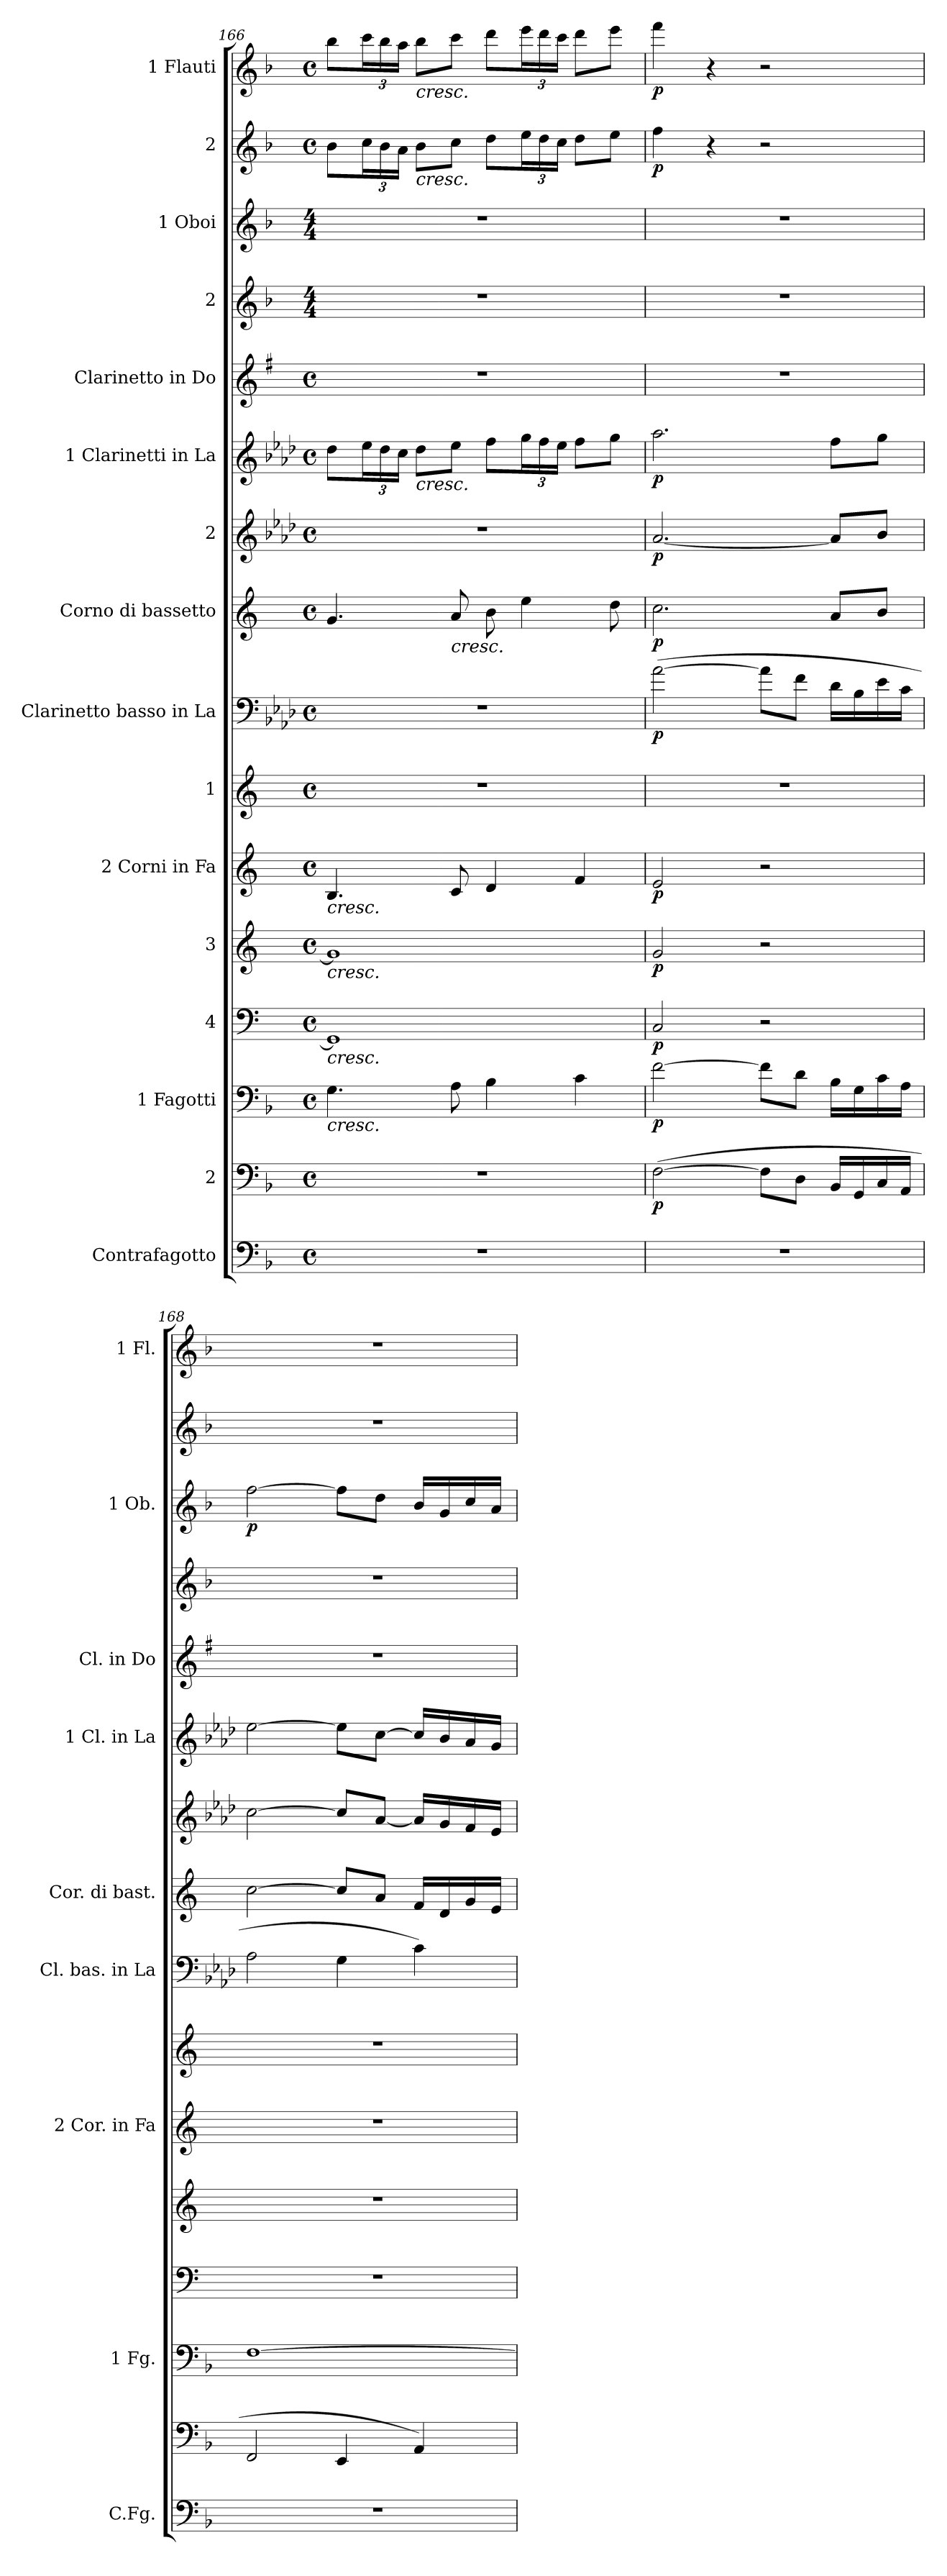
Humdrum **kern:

**kern	**kern	**dynam	**kern	**dynam	**kern	**dynam	**kern	**dynam	**kern	**dynam	**kern	**kern	**dynam	**kern	**dynam	**kern	**dynam	**kern	**dynam	**kern	**kern	**kern	**dynam	**kern	**dynam	**kern	**dynam
*part16	*part15	*part15	*part14	*part14	*part13	*part13	*part12	*part12	*part11	*part11	*part10	*part9	*part9	*part8	*part8	*part7	*part7	*part6	*part6	*part5	*part4	*part3	*part3	*part2	*part2	*part1	*part1
*staff16	*staff15	*staff15	*staff14	*staff14	*staff13	*staff13	*staff12	*staff12	*staff11	*staff11	*staff10	*staff9	*staff9	*staff8	*staff8	*staff7	*staff7	*staff6	*staff6	*staff5	*staff4	*staff3	*staff3	*staff2	*staff2	*staff1	*staff1
*I"Contrafagotto	*I"2	*	*I"1  Fagotti	*	*I"4	*	*I"3	*	*I"2  Corni in Fa	*	*I"1	*I"Clarinetto basso in La	*	*I"Corno di bassetto	*	*I"2	*	*I"1  Clarinetti in La	*	*I"Clarinetto in Do	*I"2	*I"1  Oboi	*	*I"2	*	*I"1  Flauti	*
*I'C.Fg.	*	*	*I'1  Fg.	*	*	*	*	*	*I'2  Cor. in Fa	*	*	*I'Cl. bas. in La	*	*I'Cor. di bast.	*	*	*	*I'1  Cl. in La	*	*I'Cl. in Do	*	*I'1  Ob.	*	*	*	*I'1  Fl.	*
*clefF4	*clefF4	*	*clefF4	*	*clefF4	*	*clefG2	*	*clefG2	*	*clefG2	*clefF4	*	*clefG2	*	*clefG2	*	*clefG2	*	*clefG2	*clefG2	*clefG2	*	*clefG2	*	*clefG2	*
*ITrd7c12	*	*	*	*	*ITrd4c7	*	*ITrd4c7	*	*ITrd4c7	*	*ITrd4c7	*ITrd2c3	*	*ITrd4c7	*	*ITrd2c3	*	*ITrd2c3	*	*ITrd1c2	*	*	*	*	*	*	*
*k[b-]	*k[b-]	*	*k[b-]	*	*k[b-]	*	*k[b-]	*	*k[b-]	*	*k[b-]	*k[b-]	*	*k[b-]	*	*k[b-]	*	*k[b-]	*	*k[b-]	*k[b-]	*k[b-]	*	*k[b-]	*	*k[b-]	*
*M4/4	*M4/4	*	*M4/4	*	*M4/4	*	*M4/4	*	*M4/4	*	*M4/4	*M4/4	*	*M4/4	*	*M4/4	*	*M4/4	*	*M4/4	*M4/4	*M4/4	*	*M4/4	*	*M4/4	*
*met(c)	*met(c)	*	*met(c)	*	*met(c)	*	*met(c)	*	*met(c)	*	*met(c)	*met(c)	*	*met(c)	*	*met(c)	*	*met(c)	*	*met(c)	*	*	*	*met(c)	*	*met(c)	*
=166	=166	=166	=166	=166	=166	=166	=166	=166	=166	=166	=166	=166	=166	=166	=166	=166	=166	=166	=166	=166	=166	=166	=166	=166	=166	=166	=166
!	!	!	!	!	!	!	!	!	!LO:TX:b:i:t=cresc.	!	!	!	!	!	!	!	!	!	!	!	!	!	!	!	!	!	!
!	!	!	!	!	!	!	!LO:TX:b:i:t=cresc.	!	!	!	!	!	!	!	!	!	!	!	!	!	!	!	!	!	!	!	!
!	!	!	!	!	!LO:TX:b:i:t=cresc.	!	!	!	!	!	!	!	!	!	!	!	!	!	!	!	!	!	!	!	!	!	!
!	!	!	!LO:TX:b:i:t=cresc.	!	!	!	!	!	!	!	!	!	!	!	!	!	!	!	!	!	!	!	!	!	!	!	!
1r	1r	.	4.G\	.	1CC]	.	1c]	.	4.E/	.	1r	1r	.	4.c/	.	1r	.	8b-\L	.	1r	1r	1r	.	8b-\L	.	8bb-\L	.
*	*	*	*	*	*	*	*	*	*	*	*	*	*	*	*	*	*	*Xbrackettup	*	*	*	*	*	*Xbrackettup	*	*Xbrackettup	*
.	.	.	.	.	.	.	.	.	.	.	.	.	.	.	.	.	.	24cc\L	.	.	.	.	.	24cc\L	.	24ccc\L	.
.	.	.	.	.	.	.	.	.	.	.	.	.	.	.	.	.	.	24b-\	.	.	.	.	.	24b-\	.	24bb-\	.
.	.	.	.	.	.	.	.	.	.	.	.	.	.	.	.	.	.	24a\JJ	.	.	.	.	.	24a\JJ	.	24aa\JJ	.
!	!	!	!	!	!	!	!	!	!	!	!	!	!	!	!	!	!	!	!	!	!	!	!	!	!	!LO:TX:b:i:t=cresc.	!
!	!	!	!	!	!	!	!	!	!	!	!	!	!	!	!	!	!	!	!	!	!	!	!	!LO:TX:b:i:t=cresc.	!	!	!
!	!	!	!	!	!	!	!	!	!	!	!	!	!	!	!	!	!	!LO:TX:b:i:t=cresc.	!	!	!	!	!	!	!	!	!
.	.	.	.	.	.	.	.	.	.	.	.	.	.	.	.	.	.	8b-\L	.	.	.	.	.	8b-\L	.	8bb-\L	.
!	!	!	!	!	!	!	!	!	!	!	!	!	!	!LO:TX:b:i:t=cresc.	!	!	!	!	!	!	!	!	!	!	!	!	!
.	.	.	8A\	.	.	.	.	.	8F/	.	.	.	.	8d/	.	.	.	8cc\J	.	.	.	.	.	8cc\J	.	8ccc\J	.
.	.	.	4B-\	.	.	.	.	.	4G/	.	.	.	.	8e\	.	.	.	8dd\L	.	.	.	.	.	8dd\L	.	8ddd\L	.
.	.	.	.	.	.	.	.	.	.	.	.	.	.	4a\	.	.	.	24ee\L	.	.	.	.	.	24ee\L	.	24eee\L	.
.	.	.	.	.	.	.	.	.	.	.	.	.	.	.	.	.	.	24dd\	.	.	.	.	.	24dd\	.	24ddd\	.
.	.	.	.	.	.	.	.	.	.	.	.	.	.	.	.	.	.	24cc\JJ	.	.	.	.	.	24cc\JJ	.	24ccc\JJ	.
.	.	.	4c\	.	.	.	.	.	4B-/	.	.	.	.	.	.	.	.	8dd\L	.	.	.	.	.	8dd\L	.	8ddd\L	.
.	.	.	.	.	.	.	.	.	.	.	.	.	.	8g\	.	.	.	8ee\J	.	.	.	.	.	8ee\J	.	8eee\J	.
=167	=167	=167	=167	=167	=167	=167	=167	=167	=167	=167	=167	=167	=167	=167	=167	=167	=167	=167	=167	=167	=167	=167	=167	=167	=167	=167	=167
!	!	!LO:DY:b	!	!LO:DY:b	!	!LO:DY:b	!	!LO:DY:b	!	!LO:DY:b	!	!	!LO:DY:b	!	!LO:DY:b	!	!LO:DY:b	!	!LO:DY:b	!	!	!	!	!	!LO:DY:b	!	!LO:DY:b
1r	([2F\	p	[2f\	p	2FF/	p	2c/	p	2A/	p	1r	([2f\	p	2.f\	p	[2.f/	p	2.ff\	p	1r	1r	1r	.	4ff\	p	4fff\	p
.	.	.	.	.	.	.	.	.	.	.	.	.	.	.	.	.	.	.	.	.	.	.	.	4r	.	4r	.
.	8F\L]	.	8f\L]	.	2r	.	2r	.	2r	.	.	8f\L]	.	.	.	.	.	.	.	.	.	.	.	2r	.	2r	.
.	8D\J	.	8d\J	.	.	.	.	.	.	.	.	8d\J	.	.	.	.	.	.	.	.	.	.	.	.	.	.	.
.	16BB-/LL	.	16B-\LL	.	.	.	.	.	.	.	.	16B-\LL	.	8d/L	.	8f/L]	.	8dd\L	.	.	.	.	.	.	.	.	.
.	16GG/	.	16G\	.	.	.	.	.	.	.	.	16G\	.	.	.	.	.	.	.	.	.	.	.	.	.	.	.
.	16C/	.	16c\	.	.	.	.	.	.	.	.	16c\	.	8e/J	.	8g/J	.	8ee\J	.	.	.	.	.	.	.	.	.
.	16AA/JJ	.	16A\JJ	.	.	.	.	.	.	.	.	16A\JJ	.	.	.	.	.	.	.	.	.	.	.	.	.	.	.
=168	=168	=168	=168	=168	=168	=168	=168	=168	=168	=168	=168	=168	=168	=168	=168	=168	=168	=168	=168	=168	=168	=168	=168	=168	=168	=168	=168
!	!	!	!	!	!	!	!	!	!	!	!	!	!	!	!	!	!	!	!	!	!	!	!LO:DY:b	!	!	!	!
1r	2FF/	.	[1F	.	1r	.	1r	.	1r	.	1r	2F\	.	[2f\	.	[2a\	.	[2cc\	.	1r	1r	[2ff\	p	1r	.	1r	.
.	4EE/	.	.	.	.	.	.	.	.	.	.	4E\	.	8f/L]	.	8a/L]	.	8cc\L]	.	.	.	8ff\L]	.	.	.	.	.
.	.	.	.	.	.	.	.	.	.	.	.	.	.	8d/J	.	[8f/J	.	[8a\J	.	.	.	8dd\J	.	.	.	.	.
.	4AA/)	.	.	.	.	.	.	.	.	.	.	4A\)	.	16B-/LL	.	16f/LL]	.	16a/LL]	.	.	.	16b-/LL	.	.	.	.	.
.	.	.	.	.	.	.	.	.	.	.	.	.	.	16G/	.	16e/	.	16g/	.	.	.	16g/	.	.	.	.	.
.	.	.	.	.	.	.	.	.	.	.	.	.	.	16c/	.	16d/	.	16f/	.	.	.	16cc/	.	.	.	.	.
.	.	.	.	.	.	.	.	.	.	.	.	.	.	16A/JJ	.	16c/JJ	.	16e/JJ	.	.	.	16a/JJ	.	.	.	.	.
=	=	=	=	=	=	=	=	=	=	=	=	=	=	=	=	=	=	=	=	=	=	=	=	=	=	=	=
*-	*-	*-	*-	*-	*-	*-	*-	*-	*-	*-	*-	*-	*-	*-	*-	*-	*-	*-	*-	*-	*-	*-	*-	*-	*-	*-	*-
